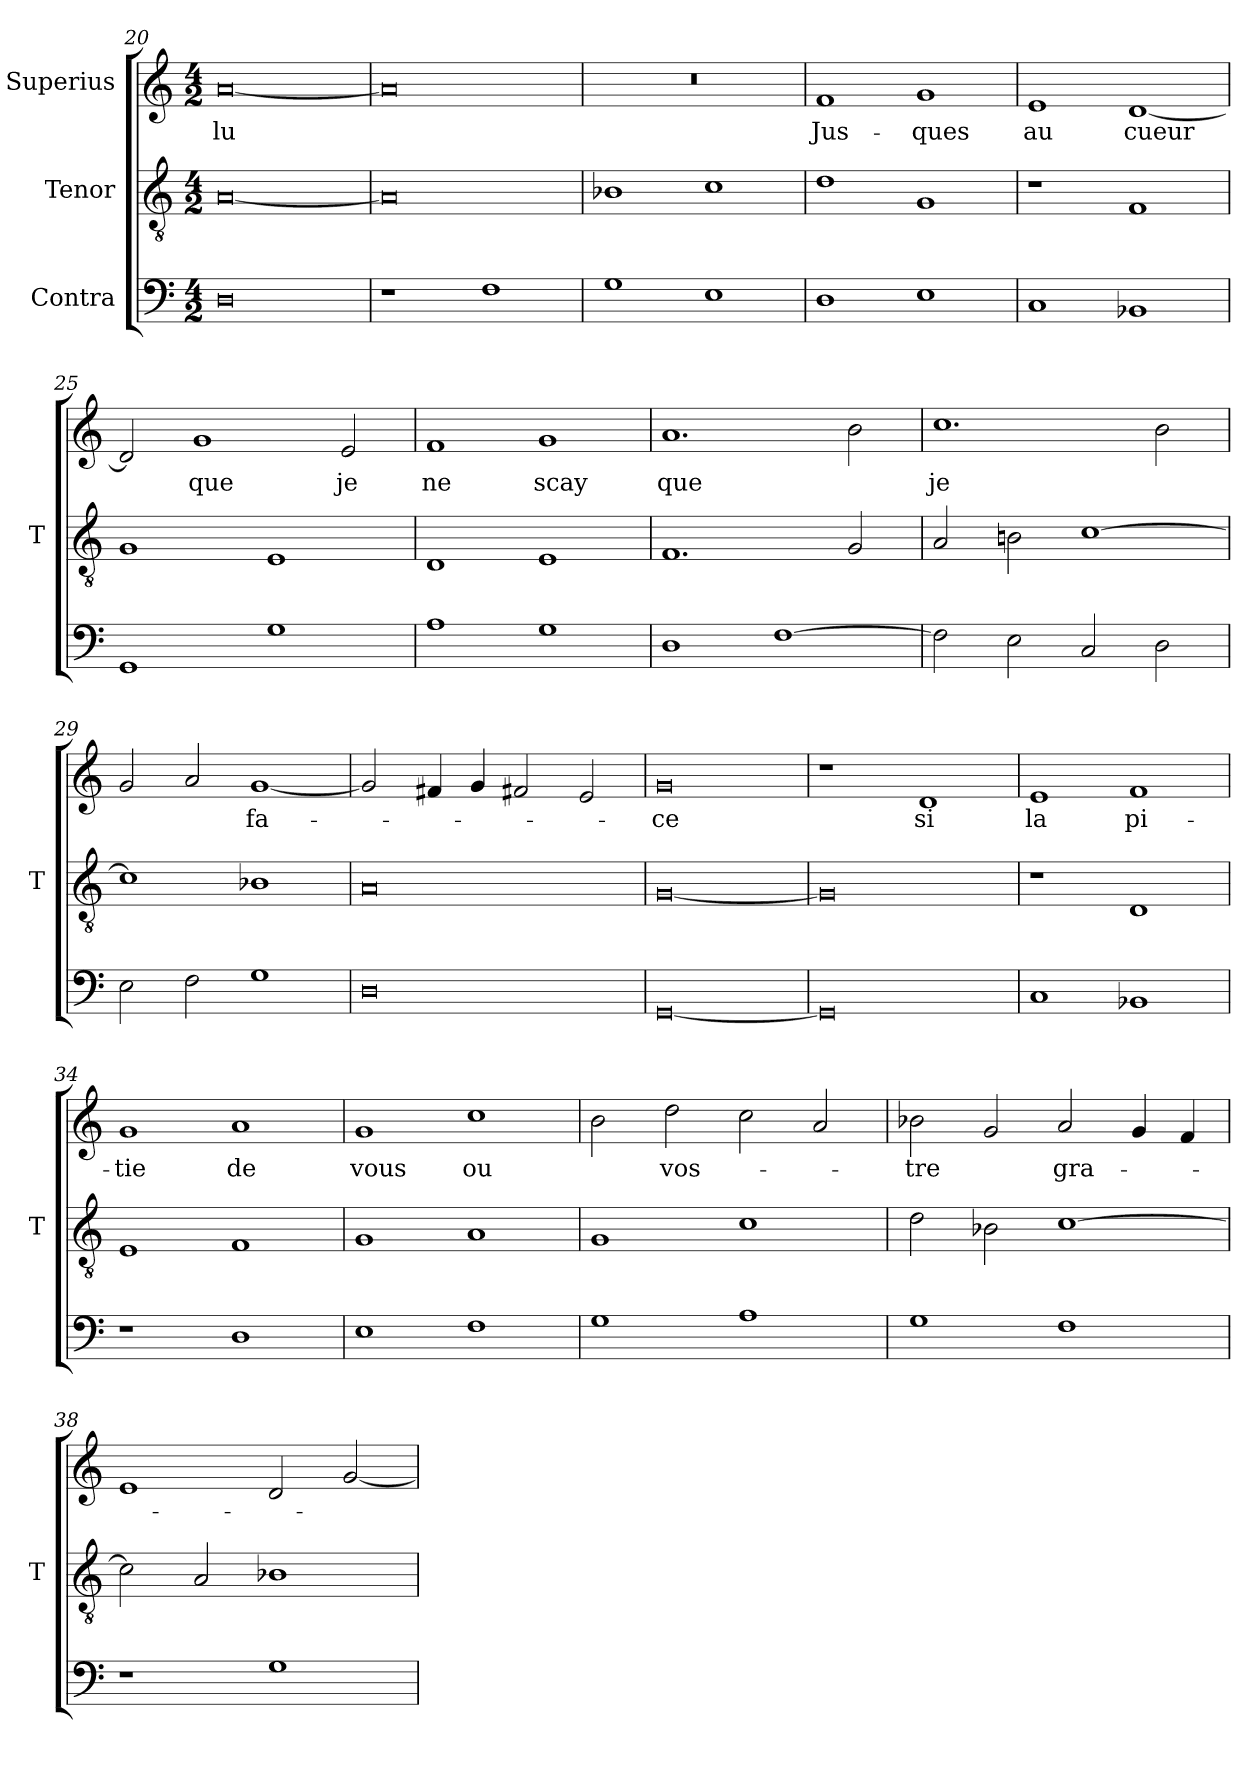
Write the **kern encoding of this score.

**kern	**kern	**kern	**text
*part3	*part2	*part1	*part1
*staff3	*staff2	*staff1	*staff1
*I"Contra	*I"Tenor	*I"Superius	*
*	*I'T	*	*
*clefF4	*clefGv2	*clefG2	*
*M4/2	*M4/2	*M4/2	*
=20	=20	=20	=20
0D	[0A	[0a	-lu
=21	=21	=21	=21
1r	0A]	0a]	.
1F	.	.	.
=22	=22	=22	=22
1G	1B-X	0r	.
1E	1c	.	.
=23	=23	=23	=23
1D	1d	1f	Jus-
1E	1G	1g	-ques
=24	=24	=24	=24
1C	1r	1e	-au
1BB-X	1F	[1d	-cueur
=25	=25	=25	=25
1GG	1G	2d]	.
.	.	1g	-que
1G	1E	.	.
.	.	2e	-je
=26	=26	=26	=26
1A	1D	1f	-ne
1G	1E	1g	-scay
=27	=27	=27	=27
1D	1.F	1.a	-que
[1F	.	.	.
.	2G	2b	.
=28	=28	=28	=28
2F]	2A	1.cc	-je
2E	2Bn	.	.
2C	[1c	.	.
2D	.	2b	.
=29	=29	=29	=29
2E	1c]	2g	.
2F	.	2a	.
1G	1B-X	[1g	fa-
=30	=30	=30	=30
0D	0A	2g]	.
.	.	4f#X	.
.	.	4g	.
.	.	2f#X	.
.	.	2e	.
=31	=31	=31	=31
[0GG	[0G	0g	-ce
=32	=32	=32	=32
0GG]	0G]	1r	.
.	.	1d	-si
=33	=33	=33	=33
1C	1r	1e	-la
1BB-X	1D	1f	pi-
=34	=34	=34	=34
1r	1E	1g	-tie
1D	1F	1a	-de
=35	=35	=35	=35
1E	1G	1g	-vous
1F	1A	1cc	-ou
=36	=36	=36	=36
1G	1G	2b	.
.	.	2dd	vos-
1A	1c	2cc	.
.	.	2a	.
=37	=37	=37	=37
1G	2d	2b-X	-tre
.	2B-X	2g	.
1F	[1c	2a	gra-
.	.	4g	.
.	.	4f	.
=38	=38	=38	=38
1r	2c]	1e	.
.	2A	.	.
1G	1B-X	2d	.
.	.	[2g	.
=	=	=	=
*-	*-	*-	*-
